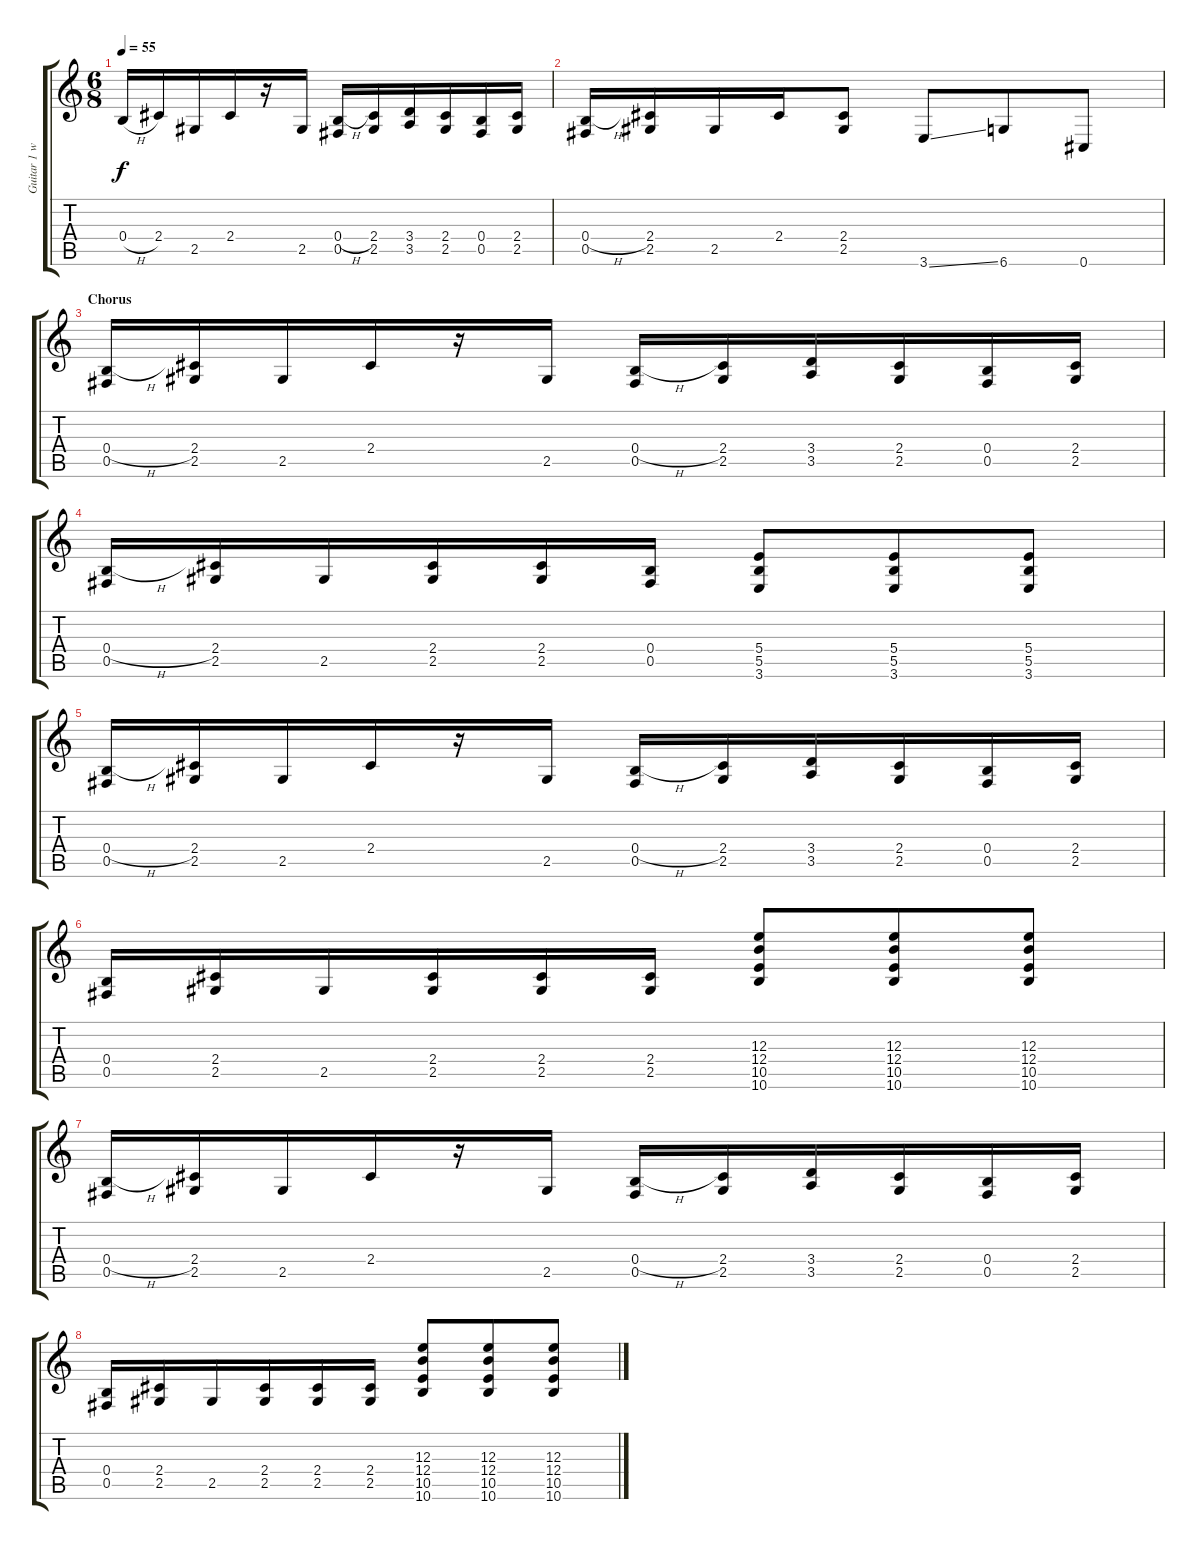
\track ("Guitar 1 w/ Distorsion " "Guitar 1 w") {instrument distortionguitar}
\staff {score tabs}
\tuning (Db4 Ab3 E3 B2 Gb2 Db2) {hide}
\ts (6 8)
\tempo 55
\clef g2
\ks c
0.4{h}.16{dy f} 2.4.16 2.5.16 2.4.16 r.16 2.5.16 (0.4{h} 0.5).16 (2.4 2.5).16 (3.4 3.5).16 (2.4 2.5).16 (0.4 0.5).16 (2.4 2.5).16 |
(0.4{h} 0.5).16 (2.4 2.5).16 2.5.16 2.4.16 (2.4 2.5).8 3.6{ss}.8 6.6.8 0.6.8 |
\section ("" "Chorus")
(0.4{h} 0.5).16 (2.4 2.5).16 2.5.16 2.4.16 r.16 2.5.16 (0.4{h} 0.5).16 (2.4 2.5).16 (3.4 3.5).16 (2.4 2.5).16 (0.4 0.5).16 (2.4 2.5).16 |
(0.4{h} 0.5).16 (2.4 2.5).16 2.5.16 (2.4 2.5).16 (2.4 2.5).16 (0.4 0.5).16 (5.4 5.5 3.6).8 (5.4 5.5 3.6).8 (5.4 5.5 3.6).8 |
(0.4{h} 0.5).16 (2.4 2.5).16 2.5.16 2.4.16 r.16 2.5.16 (0.4{h} 0.5).16 (2.4 2.5).16 (3.4 3.5).16 (2.4 2.5).16 (0.4 0.5).16 (2.4 2.5).16 |
(0.4 0.5).16 (2.4 2.5).16 2.5.16 (2.4 2.5).16 (2.4 2.5).16 (2.4 2.5).16 (12.3 12.4 10.5 10.6).8 (12.3 12.4 10.5 10.6).8 (12.3 12.4 10.5 10.6).8 |
(0.4{h} 0.5).16 (2.4 2.5).16 2.5.16 2.4.16 r.16 2.5.16 (0.4{h} 0.5).16 (2.4 2.5).16 (3.4 3.5).16 (2.4 2.5).16 (0.4 0.5).16 (2.4 2.5).16 |
(0.4 0.5).16 (2.4 2.5).16 2.5.16 (2.4 2.5).16 (2.4 2.5).16 (2.4 2.5).16 (12.3 12.4 10.5 10.6).8 (12.3 12.4 10.5 10.6).8 (12.3 12.4 10.5 10.6).8
